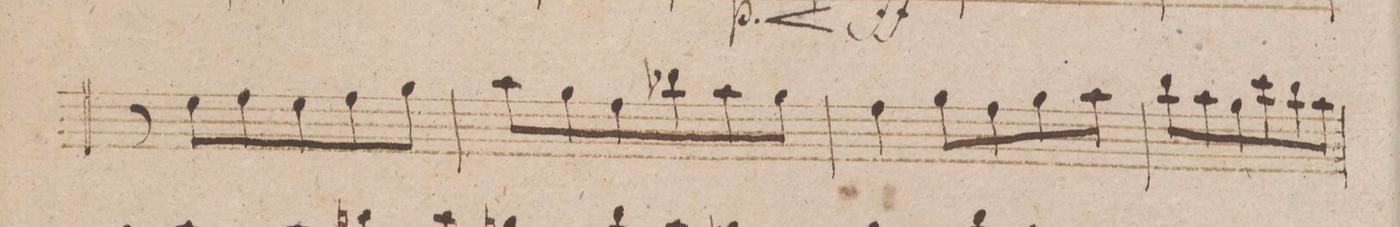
**kern	**dynam
*I"Flauto 2do	*
*clefG2	*
*k[b-]	*
*met(c|)	*
*M3/4	*
8r	.
8ee\L	.
8ff\	.
8ee\	.
8ff\	.
8gg\J	.
=193	=193
8aa\L	.
8gg\	.
8ff\	.
8bb-X\	.
8aa\	.
8gg\J	.
=194	=194
4ff\	.
8gg\L	.
8ff\	.
8gg\	.
8aa\J	.
=195	=195
8bb-\L	.
8aa\	.
8gg\	.
8ccc\	.
8bb-\	.
8aa\J	.
=196	=196
*-	*-
